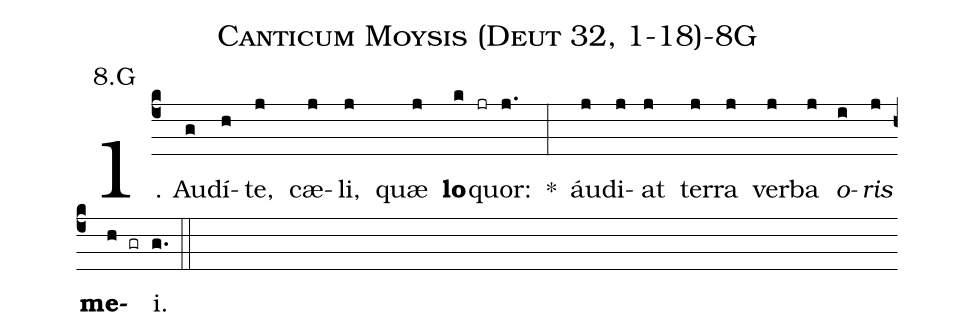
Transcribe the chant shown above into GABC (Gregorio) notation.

name: Canticum Moysis (Deut 32, 1-18)-8G;
annotation: 8.G;
%%
(c4)1. Au(g)dí(h)te,(j) cæ(j)li,(j) quæ(j) <b>lo</b>(k jr)quor:(j.) *(:) áu(j)di(j)at(j) ter(j)ra(j) ver(j)ba(j) <i>o</i>(i)<i>ris</i>(j) <b>me</b>(h gr)i.(g.) (::)
